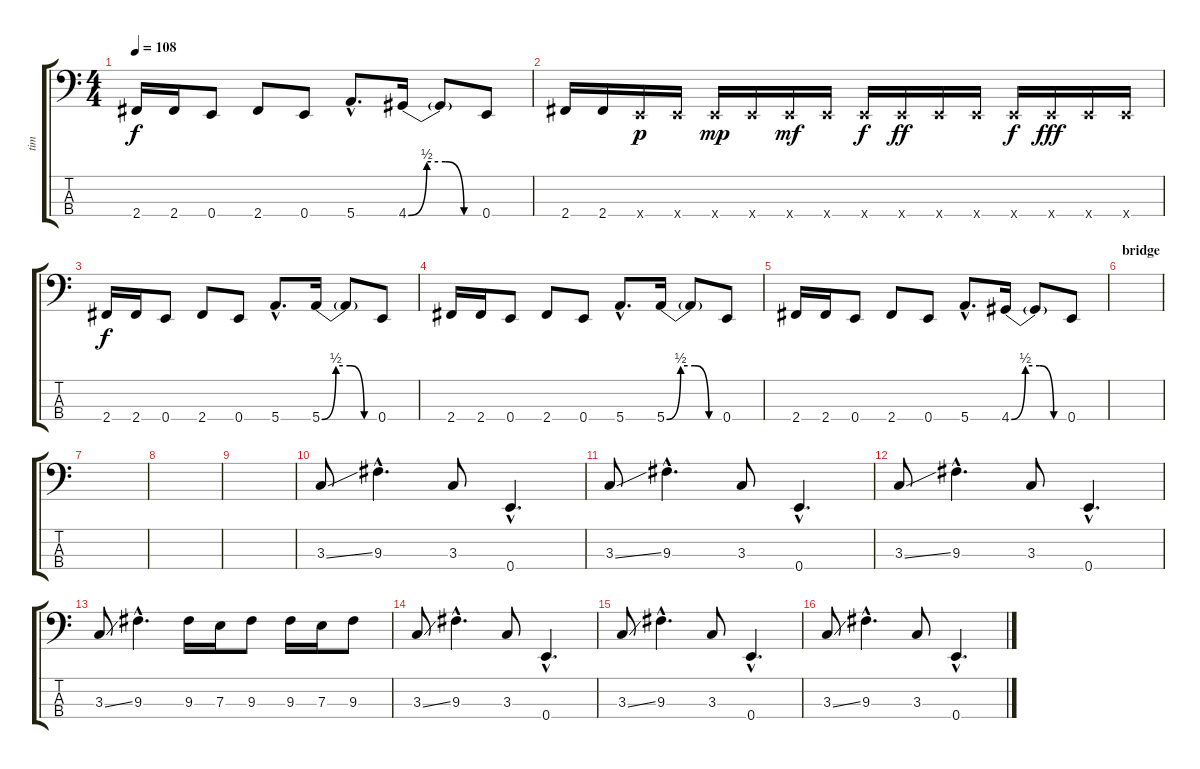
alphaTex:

\track ("tim" "tim") {instrument electricbassfinger}
\staff {score tabs}
\tuning (G2 D2 A1 E1) {hide}
\ts (4 4)
\tempo 108
\clef f4
\ks c
2.4.16{dy f} 2.4.16 0.4.8 2.4.8 0.4.8 5.4{hac}.8{d} 4.4{be (custom 0 0 15 2 30 2 45 0 60 0)}.16 4.4{t}.8 0.4.8 |
2.4.16 2.4.16 0.4{x}.16{dy p} 0.4{x}.16 0.4{x}.16{dy mp} 0.4{x}.16 0.4{x}.16{dy mf} 0.4{x}.16 0.4{x}.16{dy f} 0.4{x}.16{dy ff} 0.4{x}.16 0.4{x}.16 0.4{x}.16{dy f} 0.4{x}.16{dy fff} 0.4{x}.16 0.4{x}.16 |
2.4.16{dy f} 2.4.16 0.4.8 2.4.8 0.4.8 5.4{hac}.8{d} 5.4{be (custom 0 0 15 2 30 2 45 0 60 0)}.16 5.4{t}.8 0.4.8 |
2.4.16 2.4.16 0.4.8 2.4.8 0.4.8 5.4{hac}.8{d} 5.4{be (custom 0 0 15 2 30 2 45 0 60 0)}.16 5.4{t}.8 0.4.8 |
2.4.16 2.4.16 0.4.8 2.4.8 0.4.8 5.4{hac}.8{d} 4.4{be (custom 0 0 15 2 30 2 45 0 60 0)}.16 4.4{t}.8 0.4.8 |
\section ("" "bridge")
|
|
|
|
3.3{ss}.8 9.3{hac}.4{d} 3.3.8 0.4{hac}.4{d} |
3.3{ss}.8 9.3{hac}.4{d} 3.3.8 0.4{hac}.4{d} |
3.3{ss}.8 9.3{hac}.4{d} 3.3.8 0.4{hac}.4{d} |
3.3{ss}.8 9.3{hac}.4{d} 9.3.16 7.3.16 9.3.8 9.3.16 7.3.16 9.3.8 |
3.3{ss}.8 9.3{hac}.4{d} 3.3.8 0.4{hac}.4{d} |
3.3{ss}.8 9.3{hac}.4{d} 3.3.8 0.4{hac}.4{d} |
3.3{ss}.8 9.3{hac}.4{d} 3.3.8 0.4{hac}.4{d}
